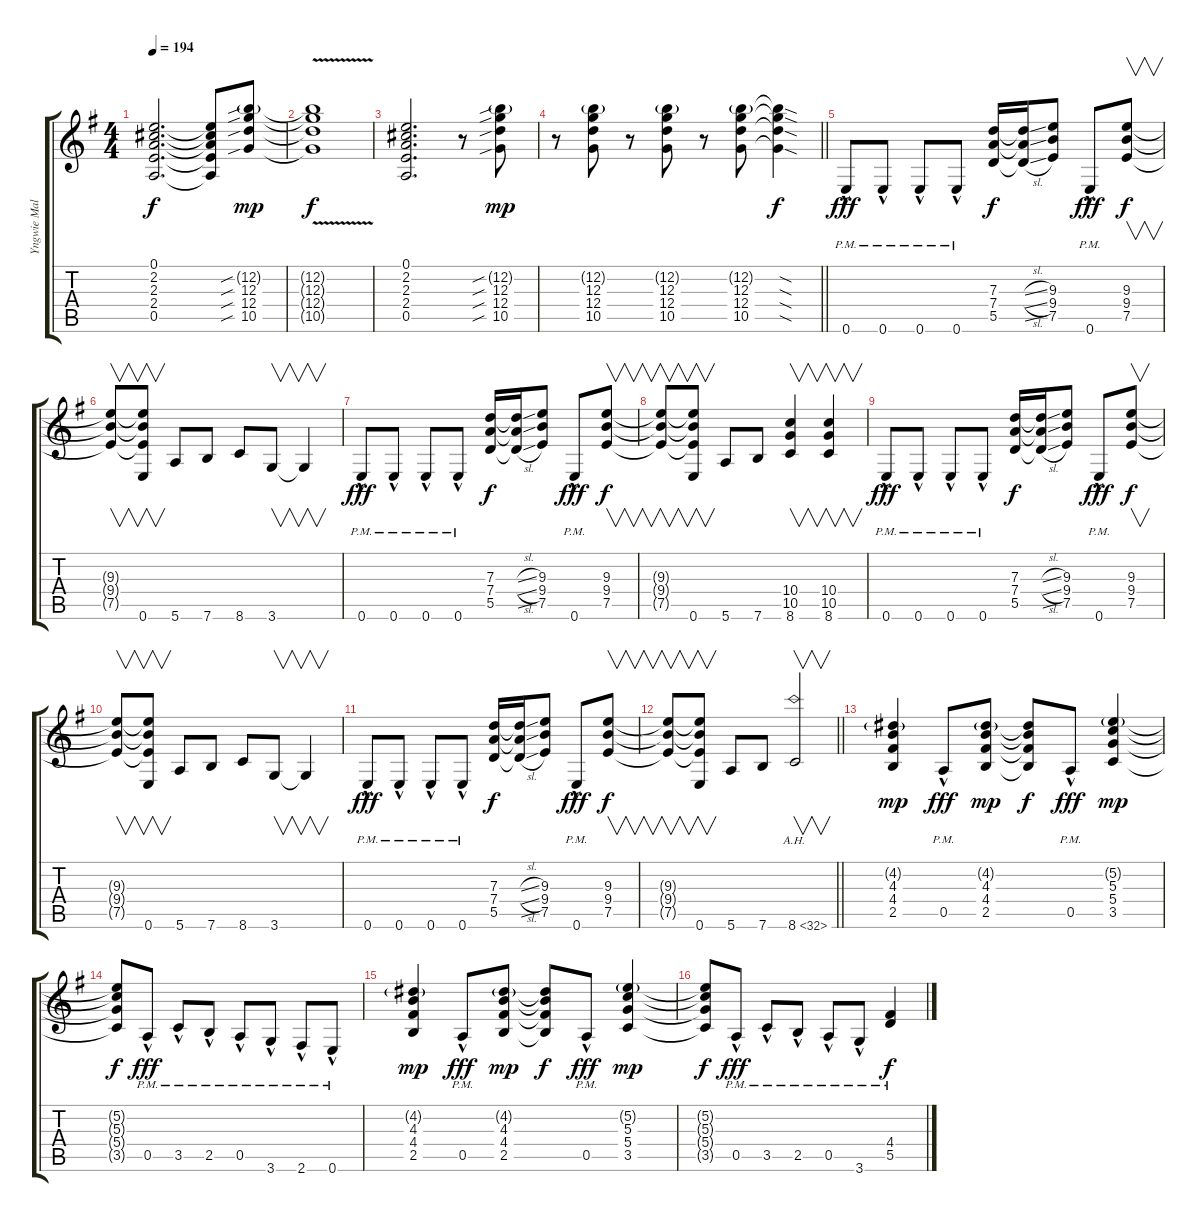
\track ("Yngwie Malmsteen-4" "Yngwie Mal") {instrument overdrivenguitar}
\staff {score tabs}
\tuning (E4 B3 G3 D3 A2 E2) {hide}
\ts (4 4)
\tempo 194
\clef g2
\ks g
(0.1 2.2 2.3 2.4 0.5).2{d dy f} (0.1{t} 2.2{t} 2.3{t} 2.4{t} 0.5{t}).8 (12.2{sib g} 12.3{sib} 12.4{sib} 10.5{sib}).8{dy mp} |
(12.2{v t} 12.3{v t} 12.4{v t} 10.5{v t}).1{dy f} |
(0.1 2.2 2.3 2.4 0.5).2{d} r.8 (12.2{sib g} 12.3{sib} 12.4{sib} 10.5{sib}).8{dy mp} |
\barLineRight lightlight
r.8 (12.2{g} 12.3 12.4 10.5).8 r.8 (12.2{g} 12.3 12.4 10.5).8 r.8 (12.2{g} 12.3 12.4 10.5).8 (12.2{sod t} 12.3{sod t} 12.4{sod t} 10.5{sod t}).4{dy f} |
0.6{hac pm}.8{dy fff} 0.6{hac pm}.8 0.6{hac pm}.8 0.6{hac pm}.8 (7.3 7.4 5.5).16{dy f} (7.3{sl t} 7.4{sl t} 5.5{sl t}).16 (9.3 9.4 7.5).8 0.6{hac pm}.8{dy fff} (9.3 9.4 7.5).8{v dy f} |
(9.3{t} 9.4{t} 7.5{t}).8{v} (9.3{t} 9.4{t} 7.5{t} 0.6).8{v} 5.6.8 7.6.8 8.6.8 3.6.8{v} 3.6{t}.4{v} |
0.6{hac pm}.8{dy fff} 0.6{hac pm}.8 0.6{hac pm}.8 0.6{hac pm}.8 (7.3 7.4 5.5).16{dy f} (7.3{sl t} 7.4{sl t} 5.5{sl t}).16 (9.3 9.4 7.5).8 0.6{hac pm}.8{dy fff} (9.3 9.4 7.5).8{v dy f} |
(9.3{t} 9.4{t} 7.5{t}).8{v} (9.3{t} 9.4{t} 7.5{t} 0.6).8{v} 5.6.8 7.6.8 (10.4 10.5 8.6).4{v} (10.4 10.5 8.6).4{v} |
0.6{hac pm}.8{dy fff} 0.6{hac pm}.8 0.6{hac pm}.8 0.6{hac pm}.8 (7.3 7.4 5.5).16{dy f} (7.3{sl t} 7.4{sl t} 5.5{sl t}).16 (9.3 9.4 7.5).8 0.6{hac pm}.8{dy fff} (9.3 9.4 7.5).8{v dy f} |
(9.3{t} 9.4{t} 7.5{t}).8{v} (9.3{t} 9.4{t} 7.5{t} 0.6).8{v} 5.6.8 7.6.8 8.6.8 3.6.8{v} 3.6{t}.4{v} |
0.6{hac pm}.8{dy fff} 0.6{hac pm}.8 0.6{hac pm}.8 0.6{hac pm}.8 (7.3 7.4 5.5).16{dy f} (7.3{sl t} 7.4{sl t} 5.5{sl t}).16 (9.3 9.4 7.5).8 0.6{hac pm}.8{dy fff} (9.3 9.4 7.5).8{v dy f} |
\barLineRight lightlight
(9.3{t} 9.4{t} 7.5{t}).8{v} (9.3{t} 9.4{t} 7.5{t} 0.6).8{v} 5.6.8 7.6.8 8.6{ah 24}.2{v} |
(4.2{g} 4.3 4.4 2.5).4{dy mp} 0.5{hac pm}.8{dy fff} (4.2{g} 4.3 4.4 2.5).8{dy mp} (4.2{t} 4.3{t} 4.4{t} 2.5{t}).8{dy f} 0.5{hac pm}.8{dy fff} (5.2{g} 5.3 5.4 3.5).4{dy mp} |
(5.2{t} 5.3{t} 5.4{t} 3.5{t}).8{dy f} 0.5{hac pm}.8{dy fff} 3.5{hac pm}.8 2.5{hac pm}.8 0.5{hac pm}.8 3.6{hac pm}.8 2.6{hac pm}.8 0.6{hac pm}.8 |
(4.2{g} 4.3 4.4 2.5).4{dy mp} 0.5{hac pm}.8{dy fff} (4.2{g} 4.3 4.4 2.5).8{dy mp} (4.2{t} 4.3{t} 4.4{t} 2.5{t}).8{dy f} 0.5{hac pm}.8{dy fff} (5.2{g} 5.3 5.4 3.5).4{dy mp} |
(5.2{t} 5.3{t} 5.4{t} 3.5{t}).8{dy f} 0.5{hac pm}.8{dy fff} 3.5{hac pm}.8 2.5{hac pm}.8 0.5{hac pm}.8 3.6{hac pm}.8 (4.4{pm} 5.5{pm}).4{dy f}
